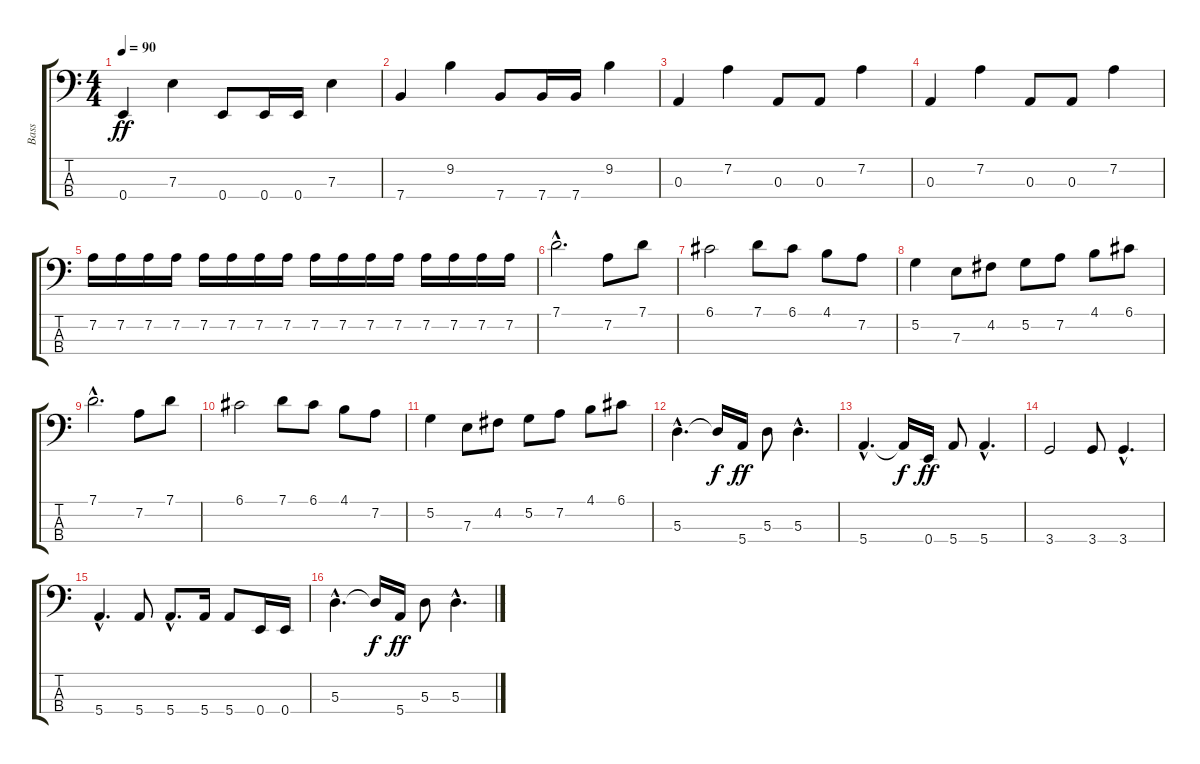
\track ("Bass" "Bass") {instrument electricbassfinger}
\staff {score tabs}
\tuning (G2 D2 A1 E1) {hide}
\ts (4 4)
\tempo 90
\clef f4
\ks c
0.4.4{dy ff} 7.3.4 0.4.8 0.4.16 0.4.16 7.3.4 |
7.4.4 9.2.4 7.4.8 7.4.16 7.4.16 9.2.4 |
0.3.4 7.2.4 0.3.8 0.3.8 7.2.4 |
0.3.4 7.2.4 0.3.8 0.3.8 7.2.4 |
7.2.16 7.2.16 7.2.16 7.2.16 7.2.16 7.2.16 7.2.16 7.2.16 7.2.16 7.2.16 7.2.16 7.2.16 7.2.16 7.2.16 7.2.16 7.2.16 |
7.1{hac}.2{d} 7.2.8 7.1.8 |
6.1.2 7.1.8 6.1.8 4.1.8 7.2.8 |
5.2.4 7.3.8 4.2.8 5.2.8 7.2.8 4.1.8 6.1.8 |
7.1{hac}.2{d} 7.2.8 7.1.8 |
6.1.2 7.1.8 6.1.8 4.1.8 7.2.8 |
5.2.4 7.3.8 4.2.8 5.2.8 7.2.8 4.1.8 6.1.8 |
5.3{hac}.4{d} 5.3{t}.16{dy f} 5.4.16{dy ff} 5.3.8 5.3{hac}.4{d} |
5.4{hac}.4{d} 5.4{t}.16{dy f} 0.4.16{dy ff} 5.4.8 5.4{hac}.4{d} |
3.4.2 3.4.8 3.4{hac}.4{d} |
5.4{hac}.4{d} 5.4.8 5.4{hac}.8{d} 5.4.16 5.4.8 0.4.16 0.4.16 |
5.3{hac}.4{d} 5.3{t}.16{dy f} 5.4.16{dy ff} 5.3.8 5.3{hac}.4{d}
